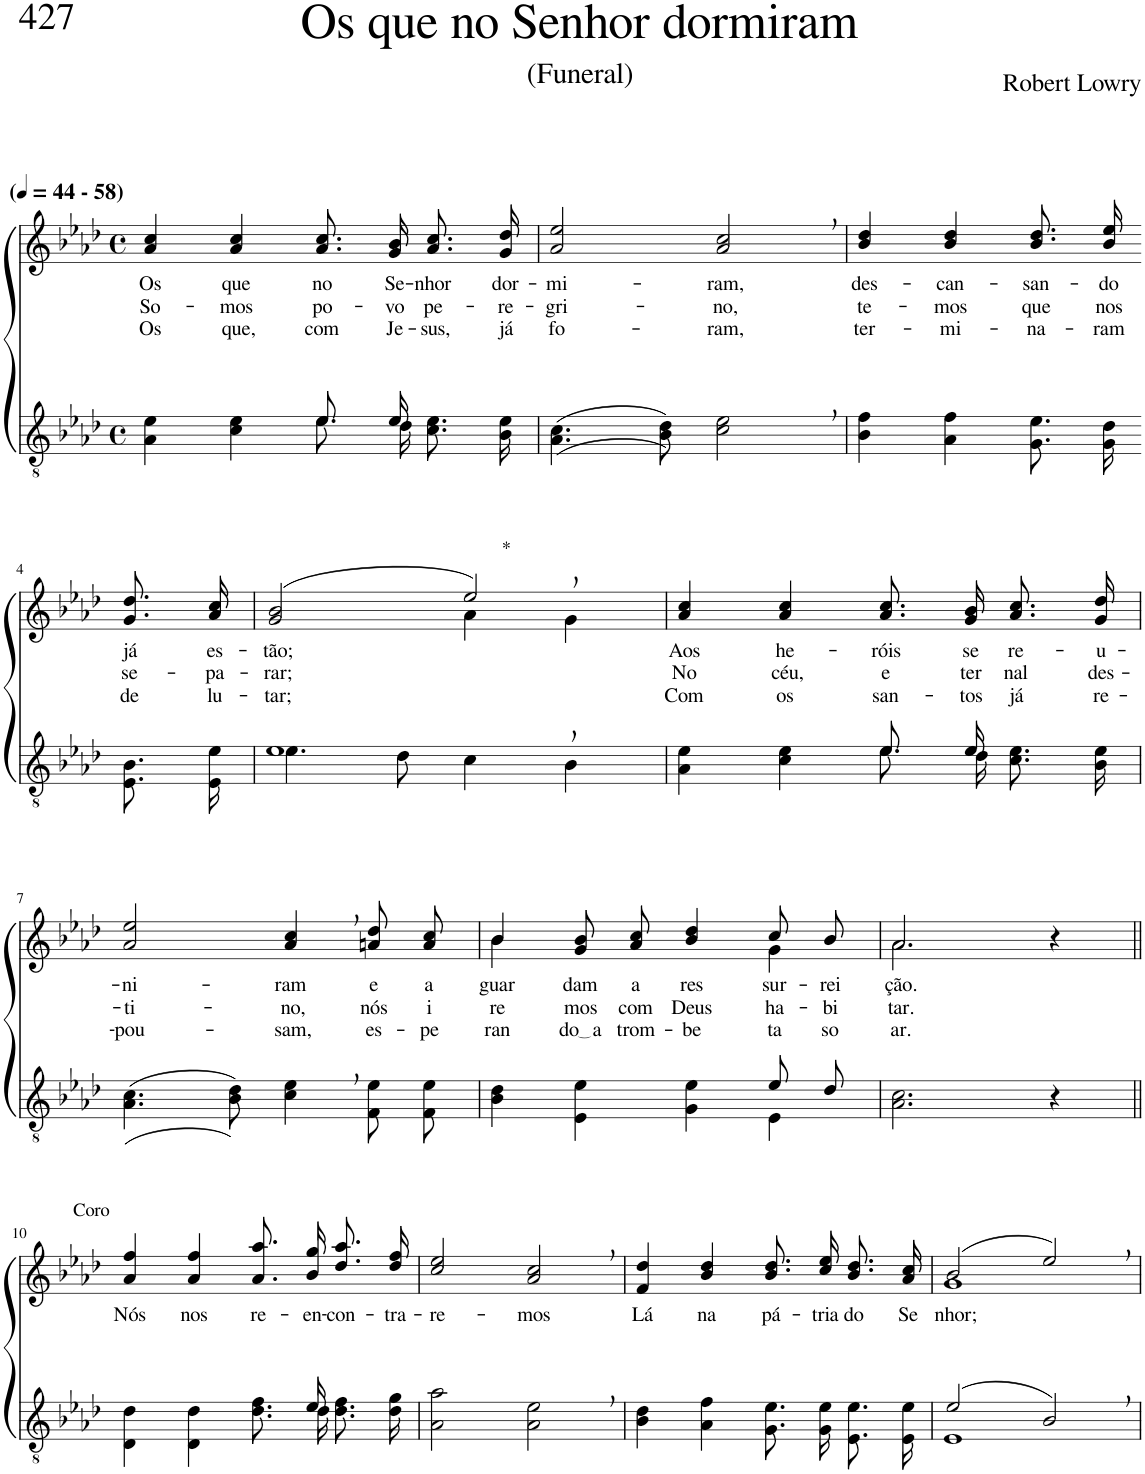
**kern	**kern	**text	**text	**text
*part2	*part1	*part1	*part1	*part1
*staff2	*staff1	*staff1	*staff1	*staff1
*I"Parte III e IV	*I"Parte I e II	*	*	*
*clefGv2	*clefG2	*	*	*
*Trd3c5	*Trd3c5	*	*	*
*k[b-e-a-d-]	*k[b-e-a-d-]	*	*	*
*M4/4	*M4/4	*	*	*
*met(c)	*met(c)	*	*	*
*MM44	*MM44	*	*	*
=1	=1	=1	=1	=1
*^	*	*	*	*
!	!	!LO:TX:a:B:t=(	!	!	!
!	!	!LO:TX:a:B:t=- 58)	!	!	!
!	!	!	!LO:LY:b	!LO:LY:b	!LO:LY:b
2ryy	4A-\ 4e-\	4a-/ 4cc/	Os	So-	Os
!	!	!	!LO:LY:b	!LO:LY:b	!LO:LY:b
.	4c\ 4e-\	4a-/ 4cc/	que	-mos	que,
!	!	!	!LO:LY:b	!LO:LY:b	!LO:LY:b
8.e-/L	8.e-\L	8.a-/ 8.cc/L	no	po-	com
!	!	!	!LO:LY:b	!LO:LY:b	!LO:LY:b
16e-/Jk	16d-\Jk	16g/ 16b-/Jk	Se-	-vo	Je-
!	!	!	!LO:LY:b	!LO:LY:b	!LO:LY:b
4ryy	8.c\ 8.e-\L	8.a-\ 8.cc\L	-nhor	pe-	-sus,
!	!	!	!LO:LY:b	!LO:LY:b	!LO:LY:b
.	16B-\ 16e-\Jk	16g\ 16dd-\Jk	dor-	-re-	já
=2	=2	=2	=2	=2	=2
!	!	!	!LO:LY:b	!LO:LY:b	!LO:LY:b
*v	*v	*	*	*	*
((4.A-\ 4.c\	2a-/ 2ee-/	-mi-	-gri-	fo-
8B-\ 8d-\))	.	.	.	.
!	!	!LO:LY:b	!LO:LY:b	!LO:LY:b
2c\, 2e-\,	2a-/, 2cc/,	-ram,	-no,	-ram,
=3	=3	=3	=3	=3
!	!	!LO:LY:b	!LO:LY:b	!LO:LY:b
4B-\ 4f\	4b-/ 4dd-/	des-	te-	ter-
!	!	!LO:LY:b	!LO:LY:b	!LO:LY:b
4A-\ 4f\	4b-/ 4dd-/	-can-	-mos	-mi-
!	!	!LO:LY:b	!LO:LY:b	!LO:LY:b
8.G\ 8.e-\L	8.b-\ 8.dd-\L	-san-	que	-na-
!	!	!LO:LY:b	!LO:LY:b	!LO:LY:b
16G\ 16d-\Jk	16b-\ 16ee-\Jk	-do	nos	-ram
!!LO:LB:g=z
=4-	=4-	=4-	=4-	=4-
!	!	!LO:LY:b	!LO:LY:b	!LO:LY:b
8.E-/ 8.B-/L	8.g/ 8.dd-/L	já	se-	de
!	!	!LO:LY:b	!LO:LY:b	!LO:LY:b
16E-/ 16e-/Jk	16a-/ 16cc/Jk	es-	-pa-	lu-
=5	=5	=5	=5	=5
*^	*	*	*	*
!	!	!	!LO:LY:b	!LO:LY:b	!LO:LY:b
*	*	*^	*	*	*
1e-,	4.e-\	(2g/ 2b-/	2ryy	-tão;	-rar;	-tar;
.	8d-\	.	.	.	.	.
!	!	!LO:TX:a:t=*	!	!	!	!
.	4c\	2ee-,/)	4a-\	.	.	.
.	4B-\	.	4g\	.	.	.
=6	=6	=6	=6	=6	=6	=6
!	!	!	!	!LO:LY:b	!LO:LY:b	!LO:LY:b
*	*	*v	*v	*	*	*
2ryy	4A-\ 4e-\	4a-/ 4cc/	Aos	No	Com
!	!	!	!LO:LY:b	!LO:LY:b	!LO:LY:b
.	4c\ 4e-\	4a-/ 4cc/	he-	céu,	os
!	!	!	!LO:LY:b	!LO:LY:b	!LO:LY:b
8.e-/L	8.e-\L	8.a-/ 8.cc/L	-róis	e	san-
!	!	!	!LO:LY:b	!LO:LY:b	!LO:LY:b
16e-/Jk	16d-\Jk	16g/ 16b-/Jk	se	ter	-tos
!	!	!	!LO:LY:b	!LO:LY:b	!LO:LY:b
4ryy	8.c\ 8.e-\L	8.a-\ 8.cc\L	re-	nal	já
!	!	!	!LO:LY:b	!LO:LY:b	!LO:LY:b
.	16B-\ 16e-\Jk	16g\ 16dd-\Jk	-u-	des-	re-
!!LO:LB:g=z
=7	=7	=7	=7	=7	=7
!	!	!	!LO:LY:b	!LO:LY:b	!LO:LY:b
*v	*v	*	*	*	*
((4.A-\ 4.c\	2a-/ 2ee-/	-ni-	-ti-	-pou-
8B-\ 8d-\))	.	.	.	.
!	!	!LO:LY:b	!LO:LY:b	!LO:LY:b
4c\, 4e-\,	4a-/, 4cc/,	-ram	-no,	-sam,
!	!	!LO:LY:b	!LO:LY:b	!LO:LY:b
8F\ 8e-\L	8an\ 8dd-\L	e	nós	es-
!	!	!LO:LY:b	!LO:LY:b	!LO:LY:b
8F\ 8e-\J	8a\ 8cc\J	a-	i-	-pe-
=8	=8	=8	=8	=8
*^	*^	*	*	*
!	!	!	!	!LO:LY:b	!LO:LY:b	!LO:LY:b
2.ryy	4B-\ 4d-\	4b-/	4b-\	-guar-	-re-	-ran-
!	!	!	!	!LO:LY:b	!LO:LY:b	!LO:LY:b
.	4E-\ 4e-\	8g/ 8b-/L	2ryy	-dam	-mos	do a
!	!	!	!	!LO:LY:b	!LO:LY:b	!LO:LY:b
.	.	8a-/ 8cc/J	.	a	com	-trom-
!	!	!	!	!LO:LY:b	!LO:LY:b	!LO:LY:b
.	4G\ 4e-\	4b-/ 4dd-/	.	res-	Deus	-be-
!	!	!	!	!LO:LY:b	!LO:LY:b	!LO:LY:b
8e-/L	4E-\	8cc/L	4g\	-sur-	ha-	-ta
!	!	!	!	!LO:LY:b	!LO:LY:b	!LO:LY:b
8d-/J	.	8b-/J	.	-rei-	-bi-	so-
*v	*v	*	*	*	*	*
=9	=9	=9	=9	=9	=9
!	!	!	!LO:LY:b	!LO:LY:b	!LO:LY:b
2.A-\ 2.c\	2.a-/	2.a-\	-ção.	-tar.	-ar.
4r	4r	4ryy	.	.	.
!!LO:LB:g=z
=10||	=10||	=10||	=10||	=10||	=10||
*^	*	*	*	*	*
!	!	!LO:TX:a:t=Coro	!	!	!	!
!	!	!	!	!LO:LY:b	!	!
*	*	*v	*v	*	*	*
2ryy	4D-\ 4d-\	4a-/ 4ff/	Nós	.	.
!	!	!	!LO:LY:b	!	!
.	4D-\ 4d-\	4a-/ 4ff/	nos	.	.
!	!	!	!LO:LY:b	!	!
8.ryy	8.d-\ 8.f\L	8.a-\ 8.aa-\L	re-	.	.
!	!	!	!LO:LY:b	!	!
16e-/	16d-\Jk	16b-\ 16gg\Jk	-en-	.	.
!	!	!	!LO:LY:b	!	!
4ryy	8.d-\ 8.f\L	8.dd-\ 8.aa-\L	-con-	.	.
!	!	!	!LO:LY:b	!	!
.	16d-\ 16g\Jk	16dd-\ 16ff\Jk	-tra-	.	.
=11	=11	=11	=11	=11	=11
!	!	!	!LO:LY:b	!	!
*v	*v	*	*	*	*
2A-\ 2a-\	2cc/ 2ee-/	-re-	.	.
!	!	!LO:LY:b	!	!
2A-\, 2e-\,	2a-/, 2cc/,	-mos	.	.
=12	=12	=12	=12	=12
!	!	!LO:LY:b	!	!
4B-\ 4d-\	4f/ 4dd-/	Lá	.	.
!	!	!LO:LY:b	!	!
4A-\ 4f\	4b-/ 4dd-/	na	.	.
!	!	!LO:LY:b	!	!
8.G\ 8.e-\L	8.b-\ 8.dd-\L	pá-	.	.
!	!	!LO:LY:b	!	!
16G\ 16e-\Jk	16cc\ 16ee-\Jk	-tria	.	.
!	!	!LO:LY:b	!	!
8.E-/ 8.e-/L	8.b-\ 8.dd-\L	do	.	.
!	!	!LO:LY:b	!	!
16E-/ 16e-/Jk	16a-\ 16cc\Jk	Se-	.	.
=13	=13	=13	=13	=13
*^	*^	*	*	*
!	!	!	!	!LO:LY:b	!	!
(2e-/	1E-	(2b-/	1g	-nhor;	.	.
2B-,/)	.	2ee-,/)	.	.	.	.
*v	*v	*	*	*	*	*
*	*v	*v	*	*	*
=	=	=	=	=
*-	*-	*-	*-	*-
